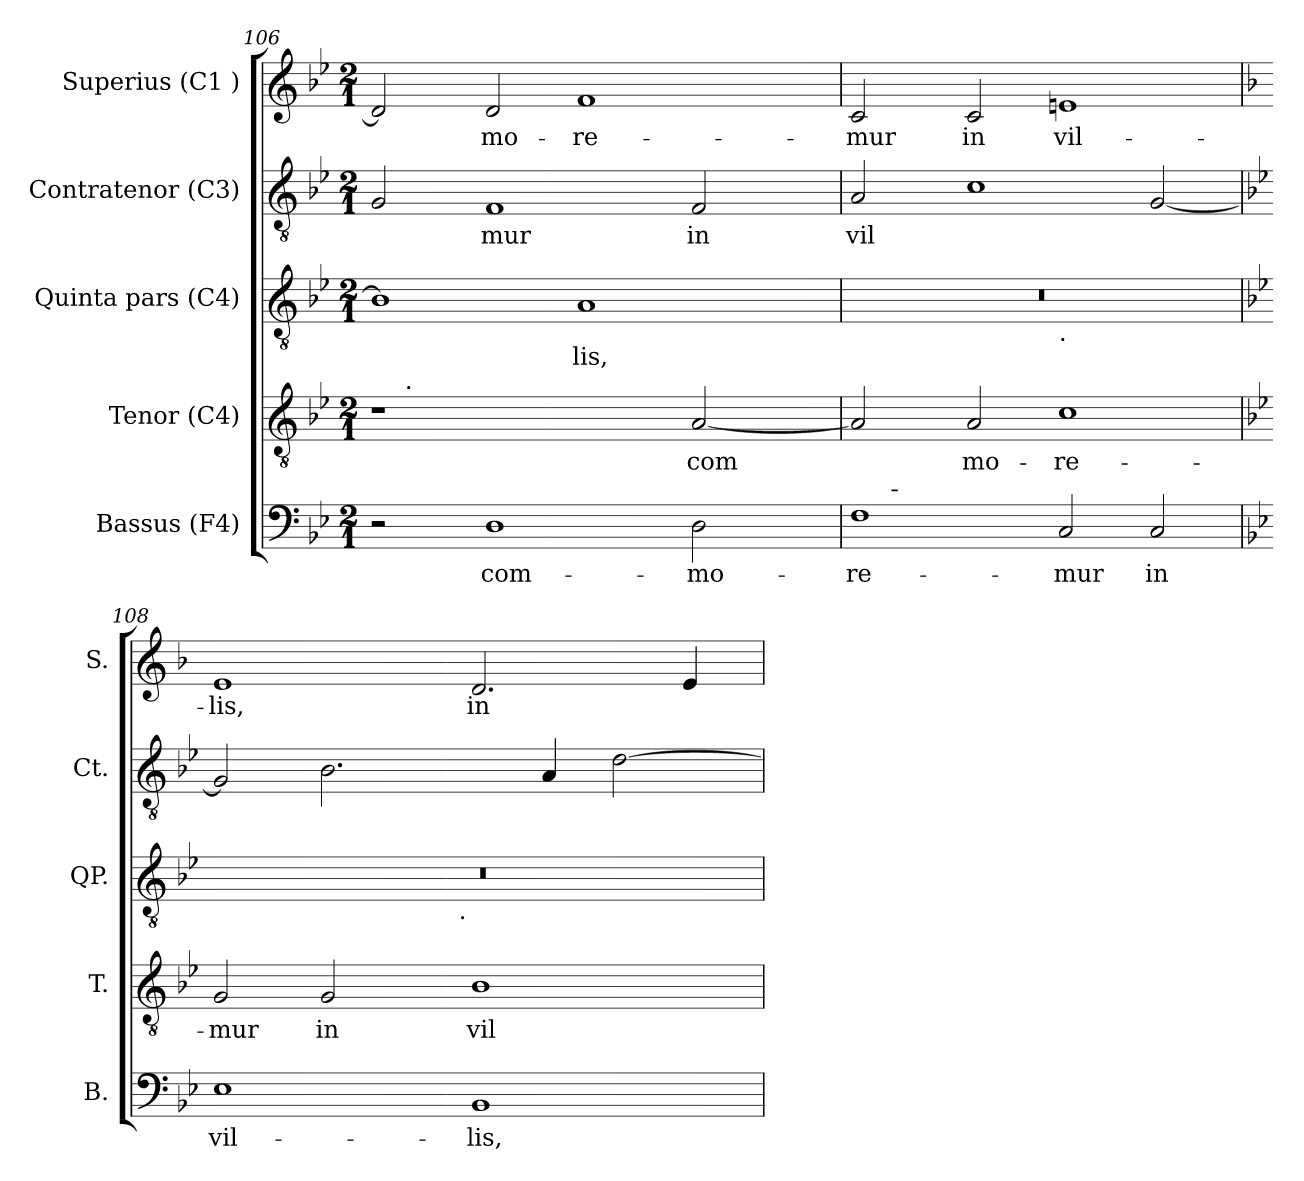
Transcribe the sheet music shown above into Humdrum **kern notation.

**kern	**text	**kern	**text	**kern	**text	**kern	**text	**kern	**text
*part5	*part5	*part4	*part4	*part3	*part3	*part2	*part2	*part1	*part1
*staff5	*staff5	*staff4	*staff4	*staff3	*staff3	*staff2	*staff2	*staff1	*staff1
*I"Bassus (F4)	*	*I"Tenor (C4)	*	*I"Quinta pars (C4)	*	*I"Contratenor (C3)	*	*I"Superius (C1 )	*
*I'B.	*	*I'T.	*	*I'QP.	*	*I'Ct.	*	*I'S.	*
*clefF4	*	*clefGv2	*	*clefGv2	*	*clefGv2	*	*clefG2	*
*k[b-e-]	*	*k[b-e-]	*	*k[b-e-]	*	*k[b-e-]	*	*k[b-e-]	*
*B-:	*	*B-:	*	*B-:	*	*B-:	*	*B-:	*
*M2/1	*	*M2/1	*	*M2/1	*	*M2/1	*	*M2/1	*
=106	=106	=106	=106	=106	=106	=106	=106	=106	=106
!	!	!	!	!	!LO:LY:b:cj	!	!LO:LY:b:cj	!	!LO:LY:b:cj
*	*	*^	*	*	*	*	*	*	*
2r	.	1r	16.ryy	.	1B-]	--	2G/	--	2d/]	--
!	!	!	!LO:TX:a:t=.	!	!	!	!	!	!	!
.	.	.	1ryy	.	.	.	.	.	.	.
!	!LO:LY:b:cj	!	!	!	!	!	!	!LO:LY:b:cj	!	!LO:LY:b:cj
1D	com-	.	.	.	.	.	1F	-mur	2d/	-mo-
!	!	!	!	!	!	!LO:LY:b:cj	!	!	!	!LO:LY:b:cj
.	.	2ryy	.	.	1A	-lis,	.	.	1f	-re-
.	.	.	2ryy	.	.	.	.	.	.	.
!	!LO:LY:b:cj	!	!	!LO:LY:b:cj	!	!	!	!LO:LY:b:cj	!	!
2D\	-mo-	[<2A/	.	com-	.	.	2F/	in	.	.
.	.	.	4ryy	.	.	.	.	.	.	.
.	.	.	8ryy	.	.	.	.	.	.	.
.	.	.	32ryy	.	.	.	.	.	.	.
!!LO:LB:g=z
=107	=107	=107	=107	=107	=107	=107	=107	=107	=107	=107
!	!LO:LY:b:cj	!	!	!LO:LY:b:cj	!	!	!	!LO:LY:b:cj	!	!LO:LY:b:cj
*^	*	*v	*v	*	*^	*	*	*	*	*
1F	8ryy	-re-	2A/]	--	0r	1ryy	.	2A/	vil-	2c/	-mur
!	!LO:TX:a:t=-	!	!	!	!	!	!	!	!	!	!
.	1...ryy	.	.	.	.	.	.	.	.	.	.
!	!	!	!	!LO:LY:b:cj	!	!	!	!	!LO:LY:b:cj	!	!LO:LY:b:cj
.	.	.	2A/	-mo-	.	.	.	1c	--	2c/	in
!	!	!	!	!	!	!LO:TX:b:t=.	!	!	!	!	!
!	!	!LO:LY:b:cj	!	!LO:LY:b:cj	!	!	!	!	!	!	!LO:LY:b:cj
2C/	.	-mur	1c	-re-	.	1ryy	.	.	.	1en	vil-
!	!	!LO:LY:b:cj	!	!	!	!	!	!	!LO:LY:b:cj	!	!
2C/	.	in	.	.	.	.	.	[<2G/	--	.	.
*v	*v	*	*	*	*	*	*	*	*	*	*
=108	=108	=108	=108	=108	=108	=108	=108	=108	=108	=108
*	*	*	*	*	*	*	*	*	*k[b-]	*
*	*	*	*	*	*	*	*	*	*F:	*
*^	*	*	*	*	*	*	*	*	*	*
!	!	!LO:LY:b:cj	!	!LO:LY:b:cj	!	!	!	!	!LO:LY:b:cj	!	!LO:LY:b:cj
*v	*v	*	*	*	*	*	*	*	*	*	*
1E-	vil-	2G/	-mur	0r	2ryy	.	2G/]	--	1e	-lis,
!	!	!	!LO:LY:b:cj	!	!	!	!	!LO:LY:b:cj	!	!
.	.	2G/	in	.	4ryy	.	2.B-\	--	.	.
.	.	.	.	.	8...ryy	.	.	.	.	.
!	!	!	!	!	!LO:TX:b:t=.	!	!	!	!	!
.	.	.	.	.	1ryy	.	.	.	.	.
!	!LO:LY:b:cj	!	!LO:LY:b:cj	!	!	!	!	!	!	!LO:LY:b:cj
1BB-	-lis,	1B-	vil-	.	.	.	.	.	2.d/	in
!	!	!	!	!	!	!	!	!LO:LY:b:cj	!	!
.	.	.	.	.	.	.	4A/	--	.	.
!	!	!	!	!	!	!	!	!LO:LY:b:cj	!	!
.	.	.	.	.	.	.	[>2d\	--	.	.
!	!	!	!	!	!	!	!	!	!	!LO:LY:b:cj
.	.	.	.	.	.	.	.	.	4e/	.
.	.	.	.	.	64ryy	.	.	.	.	.
*	*	*	*	*v	*v	*	*	*	*	*
=	=	=	=	=	=	=	=	=	=
*-	*-	*-	*-	*-	*-	*-	*-	*-	*-
